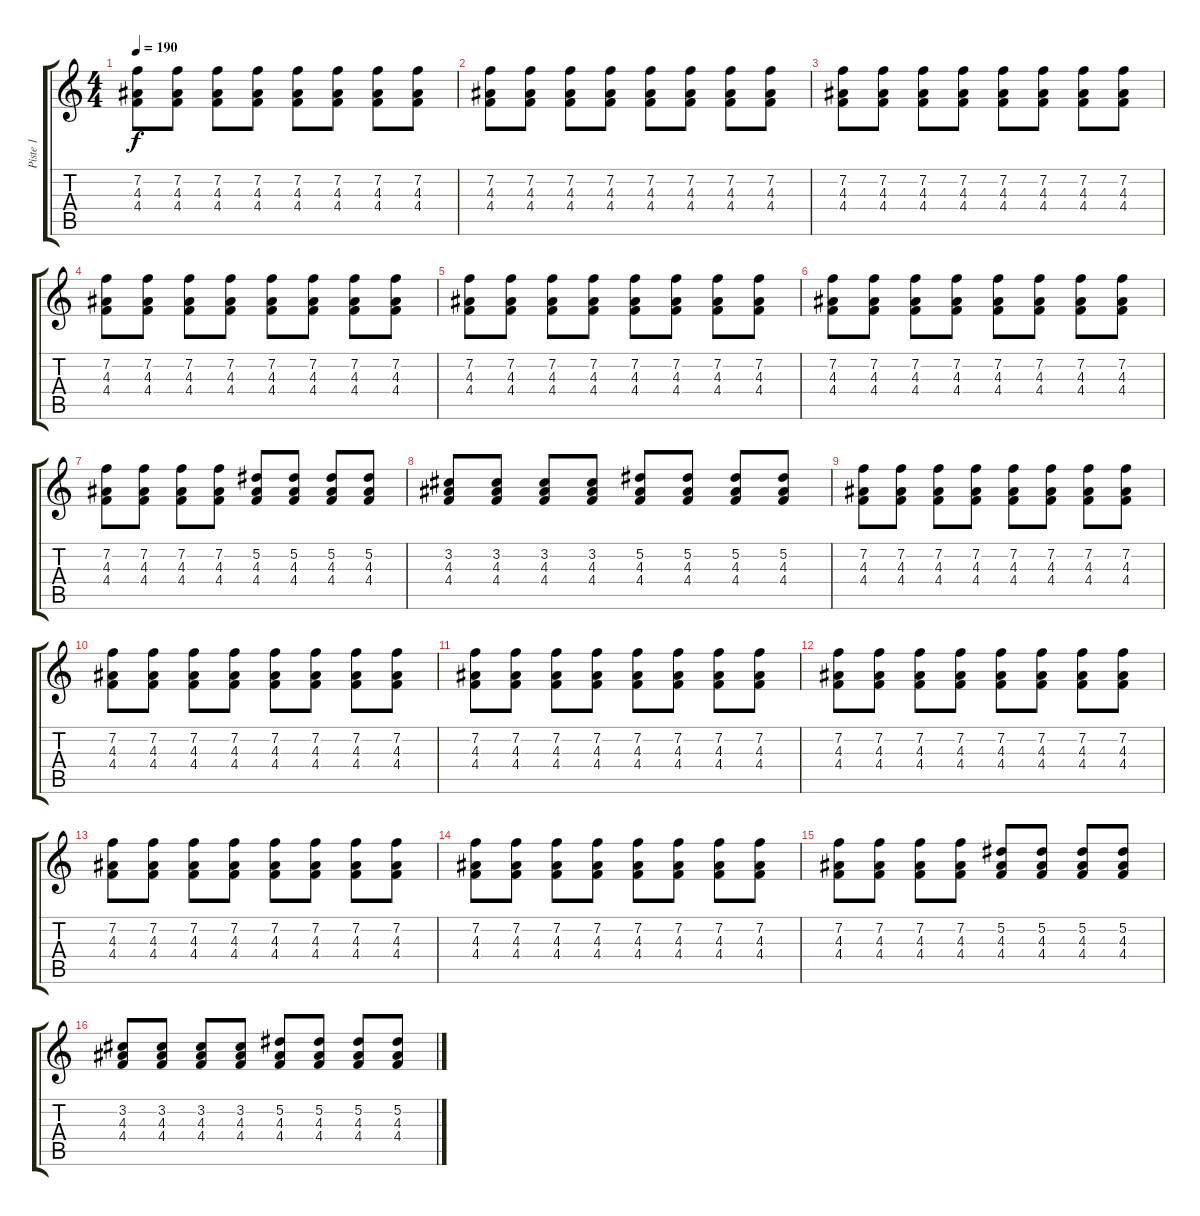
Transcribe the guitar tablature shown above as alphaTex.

\track ("Piste 1" "Piste 1") {instrument overdrivenguitar}
\staff {score tabs}
\tuning (Eb4 Bb3 Gb3 Db3 Ab2 Eb2) {hide}
\ts (4 4)
\tempo 190
\clef g2
\ks c
(7.2 4.3 4.4).8{dy f} (7.2 4.3 4.4).8 (7.2 4.3 4.4).8 (7.2 4.3 4.4).8 (7.2 4.3 4.4).8 (7.2 4.3 4.4).8 (7.2 4.3 4.4).8 (7.2 4.3 4.4).8 |
(7.2 4.3 4.4).8 (7.2 4.3 4.4).8 (7.2 4.3 4.4).8 (7.2 4.3 4.4).8 (7.2 4.3 4.4).8 (7.2 4.3 4.4).8 (7.2 4.3 4.4).8 (7.2 4.3 4.4).8 |
(7.2 4.3 4.4).8 (7.2 4.3 4.4).8 (7.2 4.3 4.4).8 (7.2 4.3 4.4).8 (7.2 4.3 4.4).8 (7.2 4.3 4.4).8 (7.2 4.3 4.4).8 (7.2 4.3 4.4).8 |
(7.2 4.3 4.4).8 (7.2 4.3 4.4).8 (7.2 4.3 4.4).8 (7.2 4.3 4.4).8 (7.2 4.3 4.4).8 (7.2 4.3 4.4).8 (7.2 4.3 4.4).8 (7.2 4.3 4.4).8 |
(7.2 4.3 4.4).8 (7.2 4.3 4.4).8 (7.2 4.3 4.4).8 (7.2 4.3 4.4).8 (7.2 4.3 4.4).8 (7.2 4.3 4.4).8 (7.2 4.3 4.4).8 (7.2 4.3 4.4).8 |
(7.2 4.3 4.4).8 (7.2 4.3 4.4).8 (7.2 4.3 4.4).8 (7.2 4.3 4.4).8 (7.2 4.3 4.4).8 (7.2 4.3 4.4).8 (7.2 4.3 4.4).8 (7.2 4.3 4.4).8 |
(7.2 4.3 4.4).8 (7.2 4.3 4.4).8 (7.2 4.3 4.4).8 (7.2 4.3 4.4).8 (5.2 4.3 4.4).8 (5.2 4.3 4.4).8 (5.2 4.3 4.4).8 (5.2 4.3 4.4).8 |
(3.2 4.3 4.4).8 (3.2 4.3 4.4).8 (3.2 4.3 4.4).8 (3.2 4.3 4.4).8 (5.2 4.3 4.4).8 (5.2 4.3 4.4).8 (5.2 4.3 4.4).8 (5.2 4.3 4.4).8 |
(7.2 4.3 4.4).8 (7.2 4.3 4.4).8 (7.2 4.3 4.4).8 (7.2 4.3 4.4).8 (7.2 4.3 4.4).8 (7.2 4.3 4.4).8 (7.2 4.3 4.4).8 (7.2 4.3 4.4).8 |
(7.2 4.3 4.4).8 (7.2 4.3 4.4).8 (7.2 4.3 4.4).8 (7.2 4.3 4.4).8 (7.2 4.3 4.4).8 (7.2 4.3 4.4).8 (7.2 4.3 4.4).8 (7.2 4.3 4.4).8 |
(7.2 4.3 4.4).8 (7.2 4.3 4.4).8 (7.2 4.3 4.4).8 (7.2 4.3 4.4).8 (7.2 4.3 4.4).8 (7.2 4.3 4.4).8 (7.2 4.3 4.4).8 (7.2 4.3 4.4).8 |
(7.2 4.3 4.4).8 (7.2 4.3 4.4).8 (7.2 4.3 4.4).8 (7.2 4.3 4.4).8 (7.2 4.3 4.4).8 (7.2 4.3 4.4).8 (7.2 4.3 4.4).8 (7.2 4.3 4.4).8 |
(7.2 4.3 4.4).8 (7.2 4.3 4.4).8 (7.2 4.3 4.4).8 (7.2 4.3 4.4).8 (7.2 4.3 4.4).8 (7.2 4.3 4.4).8 (7.2 4.3 4.4).8 (7.2 4.3 4.4).8 |
(7.2 4.3 4.4).8 (7.2 4.3 4.4).8 (7.2 4.3 4.4).8 (7.2 4.3 4.4).8 (7.2 4.3 4.4).8 (7.2 4.3 4.4).8 (7.2 4.3 4.4).8 (7.2 4.3 4.4).8 |
(7.2 4.3 4.4).8 (7.2 4.3 4.4).8 (7.2 4.3 4.4).8 (7.2 4.3 4.4).8 (5.2 4.3 4.4).8 (5.2 4.3 4.4).8 (5.2 4.3 4.4).8 (5.2 4.3 4.4).8 |
(3.2 4.3 4.4).8 (3.2 4.3 4.4).8 (3.2 4.3 4.4).8 (3.2 4.3 4.4).8 (5.2 4.3 4.4).8 (5.2 4.3 4.4).8 (5.2 4.3 4.4).8 (5.2 4.3 4.4).8
